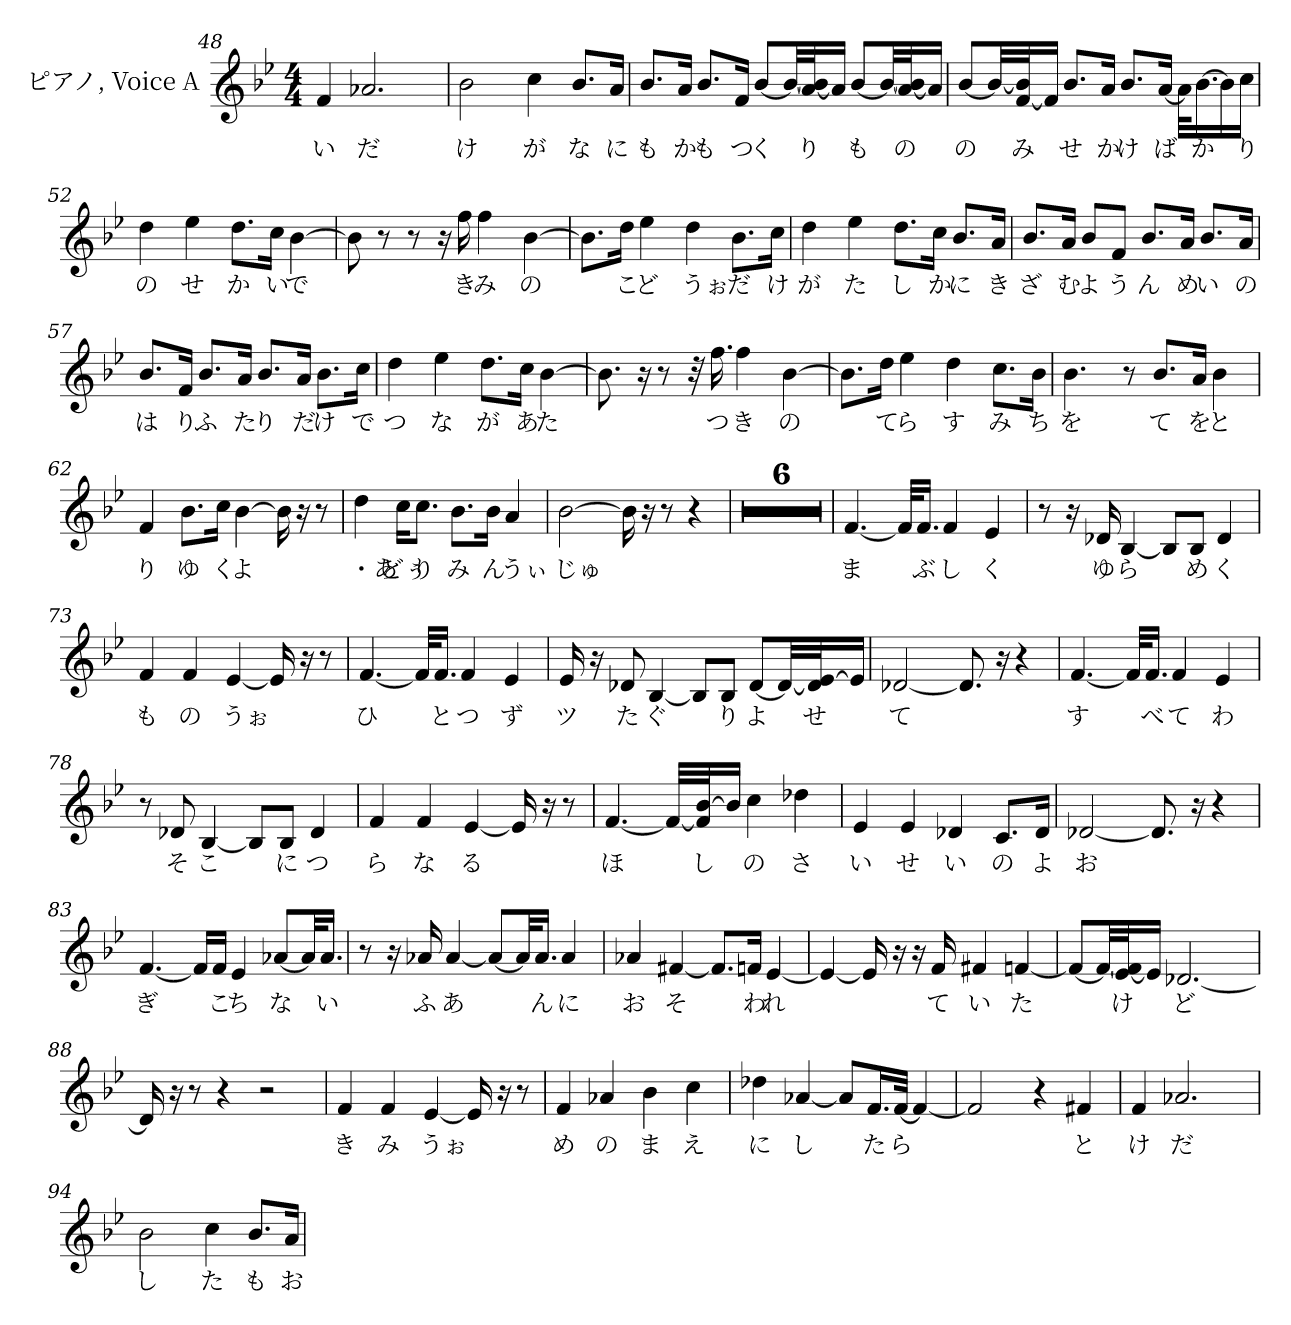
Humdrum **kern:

**kern	**text
*part1	*part1
*staff1	*staff1
*I"ピアノ, Voice A	*
*clefG2	*
*k[b-e-]	*
*M4/4	*
=48	=48
!	!LO:LY:b
4f/	い
!	!LO:LY:b
2.a-X/	だ
=49	=49
!	!LO:LY:b
2b-\	け
!	!LO:LY:b
4cc\	が
!	!LO:LY:b
8.b-/L	な
!	!LO:LY:b
16a/Jk	に
!!LO:LB:g=z
=50	=50
!	!LO:LY:b
8.b-/L	も
!	!LO:LY:b
16a/Jk	か
!	!LO:LY:b
8.b-/L	も
!	!LO:LY:b
16f/Jk	つ
!	!LO:LY:b
[8b-/L	く
32b-/LL_	.
!	!LO:LY:b
[32a/ 32b-/]J	り
16a/JJ]	.
!	!LO:LY:b
[8b-/L	も
32b-/LL_	.
!	!LO:LY:b
[32a/ 32b-/]J	の
16a/JJ]	.
=51	=51
!	!LO:LY:b
[8b-/L	の
32b-/LL_	.
!	!LO:LY:b
[32f/ 32b-/]J	み
16f/JJ]	.
!	!LO:LY:b
8.b-/L	せ
!	!LO:LY:b
16a/Jk	か
!	!LO:LY:b
8.b-/L	け
!	!LO:LY:b
[16a/Jk	ば
32a\KLL]	.
!	!LO:LY:b
[16.b-\	か
16b-\]	.
!	!LO:LY:b
16cc\JJ	り
=52	=52
!	!LO:LY:b
4dd\	の
!	!LO:LY:b
4ee-\	せ
!	!LO:LY:b
8.dd\L	か
!	!LO:LY:b
16cc\Jk	い
!	!LO:LY:b
[4b-\	で
=53	=53
8b-\]	.
8r	.
8r	.
16r	.
!	!LO:LY:b
16ff\	き
!	!LO:LY:b
4ff\	み
!	!LO:LY:b
[4b-\	の
!!LO:LB:g=z
=54	=54
8.b-\L]	.
!	!LO:LY:b
16dd\Jk	こ
!	!LO:LY:b
4ee-\	ど
!	!LO:LY:b
4dd\	うぉ
!	!LO:LY:b
8.b-\L	だ
!	!LO:LY:b
16cc\Jk	け
=55	=55
!	!LO:LY:b
4dd\	が
!	!LO:LY:b
4ee-\	た
!	!LO:LY:b
8.dd\L	し
!	!LO:LY:b
16cc\Jk	か
!	!LO:LY:b
8.b-/L	に
!	!LO:LY:b
16a/Jk	き
=56	=56
!	!LO:LY:b
8.b-/L	ざ
!	!LO:LY:b
16a/Jk	む
!	!LO:LY:b
8b-/L	よ
!	!LO:LY:b
8f/J	う
!	!LO:LY:b
8.b-/L	ん
!	!LO:LY:b
16a/Jk	め
!	!LO:LY:b
8.b-/L	い
!	!LO:LY:b
16a/Jk	の
=57	=57
!	!LO:LY:b
8.b-/L	は
!	!LO:LY:b
16f/Jk	り
!	!LO:LY:b
8.b-/L	ふ
!	!LO:LY:b
16a/Jk	た
!	!LO:LY:b
8.b-/L	り
!	!LO:LY:b
16a/Jk	だ
!	!LO:LY:b
8.b-\L	け
!	!LO:LY:b
16cc\Jk	で
=58	=58
!	!LO:LY:b
4dd\	つ
!	!LO:LY:b
4ee-\	な
!	!LO:LY:b
8.dd\L	が
!	!LO:LY:b
16cc\Jk	あ
!	!LO:LY:b
[4b-\	た
!!LO:LB:g=z
=59	=59
8.b-\]	.
16r	.
8r	.
32r	.
!	!LO:LY:b
16.ff\	つ
!	!LO:LY:b
4ff\	き
!	!LO:LY:b
[4b-\	の
=60	=60
8.b-\L]	.
!	!LO:LY:b
16dd\Jk	て
!	!LO:LY:b
4ee-\	ら
!	!LO:LY:b
4dd\	す
!	!LO:LY:b
8.cc\L	み
!	!LO:LY:b
16b-\Jk	ち
=61	=61
!	!LO:LY:b
4.b-\	を
8r	.
!	!LO:LY:b
8.b-/L	て
!	!LO:LY:b
16a/Jk	を
!	!LO:LY:b
4b-\	と
=62	=62
!	!LO:LY:b
4f/	り
!	!LO:LY:b
8.b-\L	ゆ
!	!LO:LY:b
16cc\Jk	く
!	!LO:LY:b
[4b-\	よ
16b-\]	.
16r	.
8r	.
=63	=63
!	!LO:LY:b
4dd\	・あ
!	!LO:LY:b
16cc\KL	どぅ
!	!LO:LY:b
8.cc\J	り
!	!LO:LY:b
8.b-\L	み
!	!LO:LY:b
16b-\Jk	ん
!	!LO:LY:b
4a/	うぃ
=64	=64
!	!LO:LY:b
[2b-\	じゅ
16b-\]	.
16r	.
8r	.
4r	.
!!LO:LB:g=z
=65	=65
1r	.
=66	=66
1r	.
=67	=67
1r	.
=68	=68
1r	.
=69	=69
1r	.
=70	=70
1r	.
=71	=71
!	!LO:LY:b
[4.f/	ま
32f/KLL]	.
!	!LO:LY:b
16.f/JJ	ぶ
!	!LO:LY:b
4f/	し
!	!LO:LY:b
4e-/	く
=72	=72
8r	.
16r	.
!	!LO:LY:b
16d-X/	ゆ
!	!LO:LY:b
[4B-/	ら
8B-/L]	.
!	!LO:LY:b
8B-/J	め
!	!LO:LY:b
4d-/	く
=73	=73
!	!LO:LY:b
4f/	も
!	!LO:LY:b
4f/	の
!	!LO:LY:b
[4e-/	うぉ
16e-/]	.
16r	.
8r	.
=74	=74
!	!LO:LY:b
[4.f/	ひ
32f/KLL]	.
!	!LO:LY:b
16.f/JJ	と
!	!LO:LY:b
4f/	つ
!	!LO:LY:b
4e-/	ず
!!LO:PB:g=z
=75	=75
!	!LO:LY:b
16e-/	ツ
16r	.
!	!LO:LY:b
8d-X/	た
!	!LO:LY:b
[4B-/	ぐ
8B-/L]	.
!	!LO:LY:b
8B-/J	り
!	!LO:LY:b
[8d-/L	よ
32d-/LL_	.
!	!LO:LY:b
32d-/] [32e-/J	せ
16e-/JJ]	.
=76	=76
!	!LO:LY:b
[2d-X/	て
8.d-/]	.
16r	.
4r	.
=77	=77
!	!LO:LY:b
[4.f/	す
32f/KLL]	.
!	!LO:LY:b
16.f/JJ	べ
!	!LO:LY:b
4f/	て
!	!LO:LY:b
4e-/	わ
=78	=78
8r	.
!	!LO:LY:b
8d-X/	そ
!	!LO:LY:b
[4B-/	こ
8B-/L]	.
!	!LO:LY:b
8B-/J	に
!	!LO:LY:b
4d-/	つ
=79	=79
!	!LO:LY:b
4f/	ら
!	!LO:LY:b
4f/	な
!	!LO:LY:b
[4e-/	る
16e-/]	.
16r	.
8r	.
!!LO:LB:g=z
=80	=80
!	!LO:LY:b
[4.f/	ほ
32f/LLL_	.
!	!LO:LY:b
32f/] [32b-/J	し
16b-/JJ]	.
!	!LO:LY:b
4cc\	の
!	!LO:LY:b
4dd-X\	さ
=81	=81
!	!LO:LY:b
4e-/	い
!	!LO:LY:b
4e-/	せ
!	!LO:LY:b
4d-X/	い
!	!LO:LY:b
8.c/L	の
!	!LO:LY:b
16d-/Jk	よ
=82	=82
!	!LO:LY:b
[2d-X/	お
8.d-/]	.
16r	.
4r	.
=83	=83
!	!LO:LY:b
[4.f/	ぎ
16f/LL]	.
!	!LO:LY:b
16f/JJ	こ
!	!LO:LY:b
4e-/	ち
!	!LO:LY:b
[8a-X/L	な
32a-/KL]	.
!	!LO:LY:b
16.a-/JJ	い
=84	=84
8r	.
16r	.
!	!LO:LY:b
16a-X/	ふ
!	!LO:LY:b
[4a-/	あ
8a-/L_	.
32a-/KL]	.
!	!LO:LY:b
16.a-/JJ	ん
!	!LO:LY:b
4a-/	に
!!LO:LB:g=z
=85	=85
!	!LO:LY:b
4a-X/	お
!	!LO:LY:b
[4f#X/	そ
8.f#/L]	.
!	!LO:LY:b
16fn/Jk	わ
!	!LO:LY:b
[4e-/	れ
=86	=86
4e-/_	.
16e-/]	.
16r	.
16r	.
!	!LO:LY:b
16f/	て
!	!LO:LY:b
4f#X/	い
!	!LO:LY:b
[4fn/	た
=87	=87
8f/L_	.
32f/LL_	.
!	!LO:LY:b
[32e-/ 32f/]J	け
16e-/JJ]	.
!	!LO:LY:b
[2.d-X/	ど
=88	=88
16d-/]	.
16r	.
8r	.
4r	.
2r	.
=89	=89
!	!LO:LY:b
4f/	き
!	!LO:LY:b
4f/	み
!	!LO:LY:b
[4e-/	うぉ
16e-/]	.
16r	.
8r	.
=90	=90
!	!LO:LY:b
4f/	め
!	!LO:LY:b
4a-X/	の
!	!LO:LY:b
4b-\	ま
!	!LO:LY:b
4cc\	え
!!LO:LB:g=z
=91	=91
!	!LO:LY:b
4dd-X\	に
!	!LO:LY:b
[4a-X/	し
8a-/L]	.
!	!LO:LY:b
16.f/L	た
!	!LO:LY:b
[32f/JJk	ら
4f/_	.
=92	=92
2f/]	.
4r	.
!	!LO:LY:b
4f#X/	と
=93	=93
!	!LO:LY:b
4f/	け
!	!LO:LY:b
2.a-X/	だ
=94	=94
!	!LO:LY:b
2b-\	し
!	!LO:LY:b
4cc\	た
!	!LO:LY:b
8.b-/L	も
!	!LO:LY:b
16a/Jk	お
=	=
*-	*-
